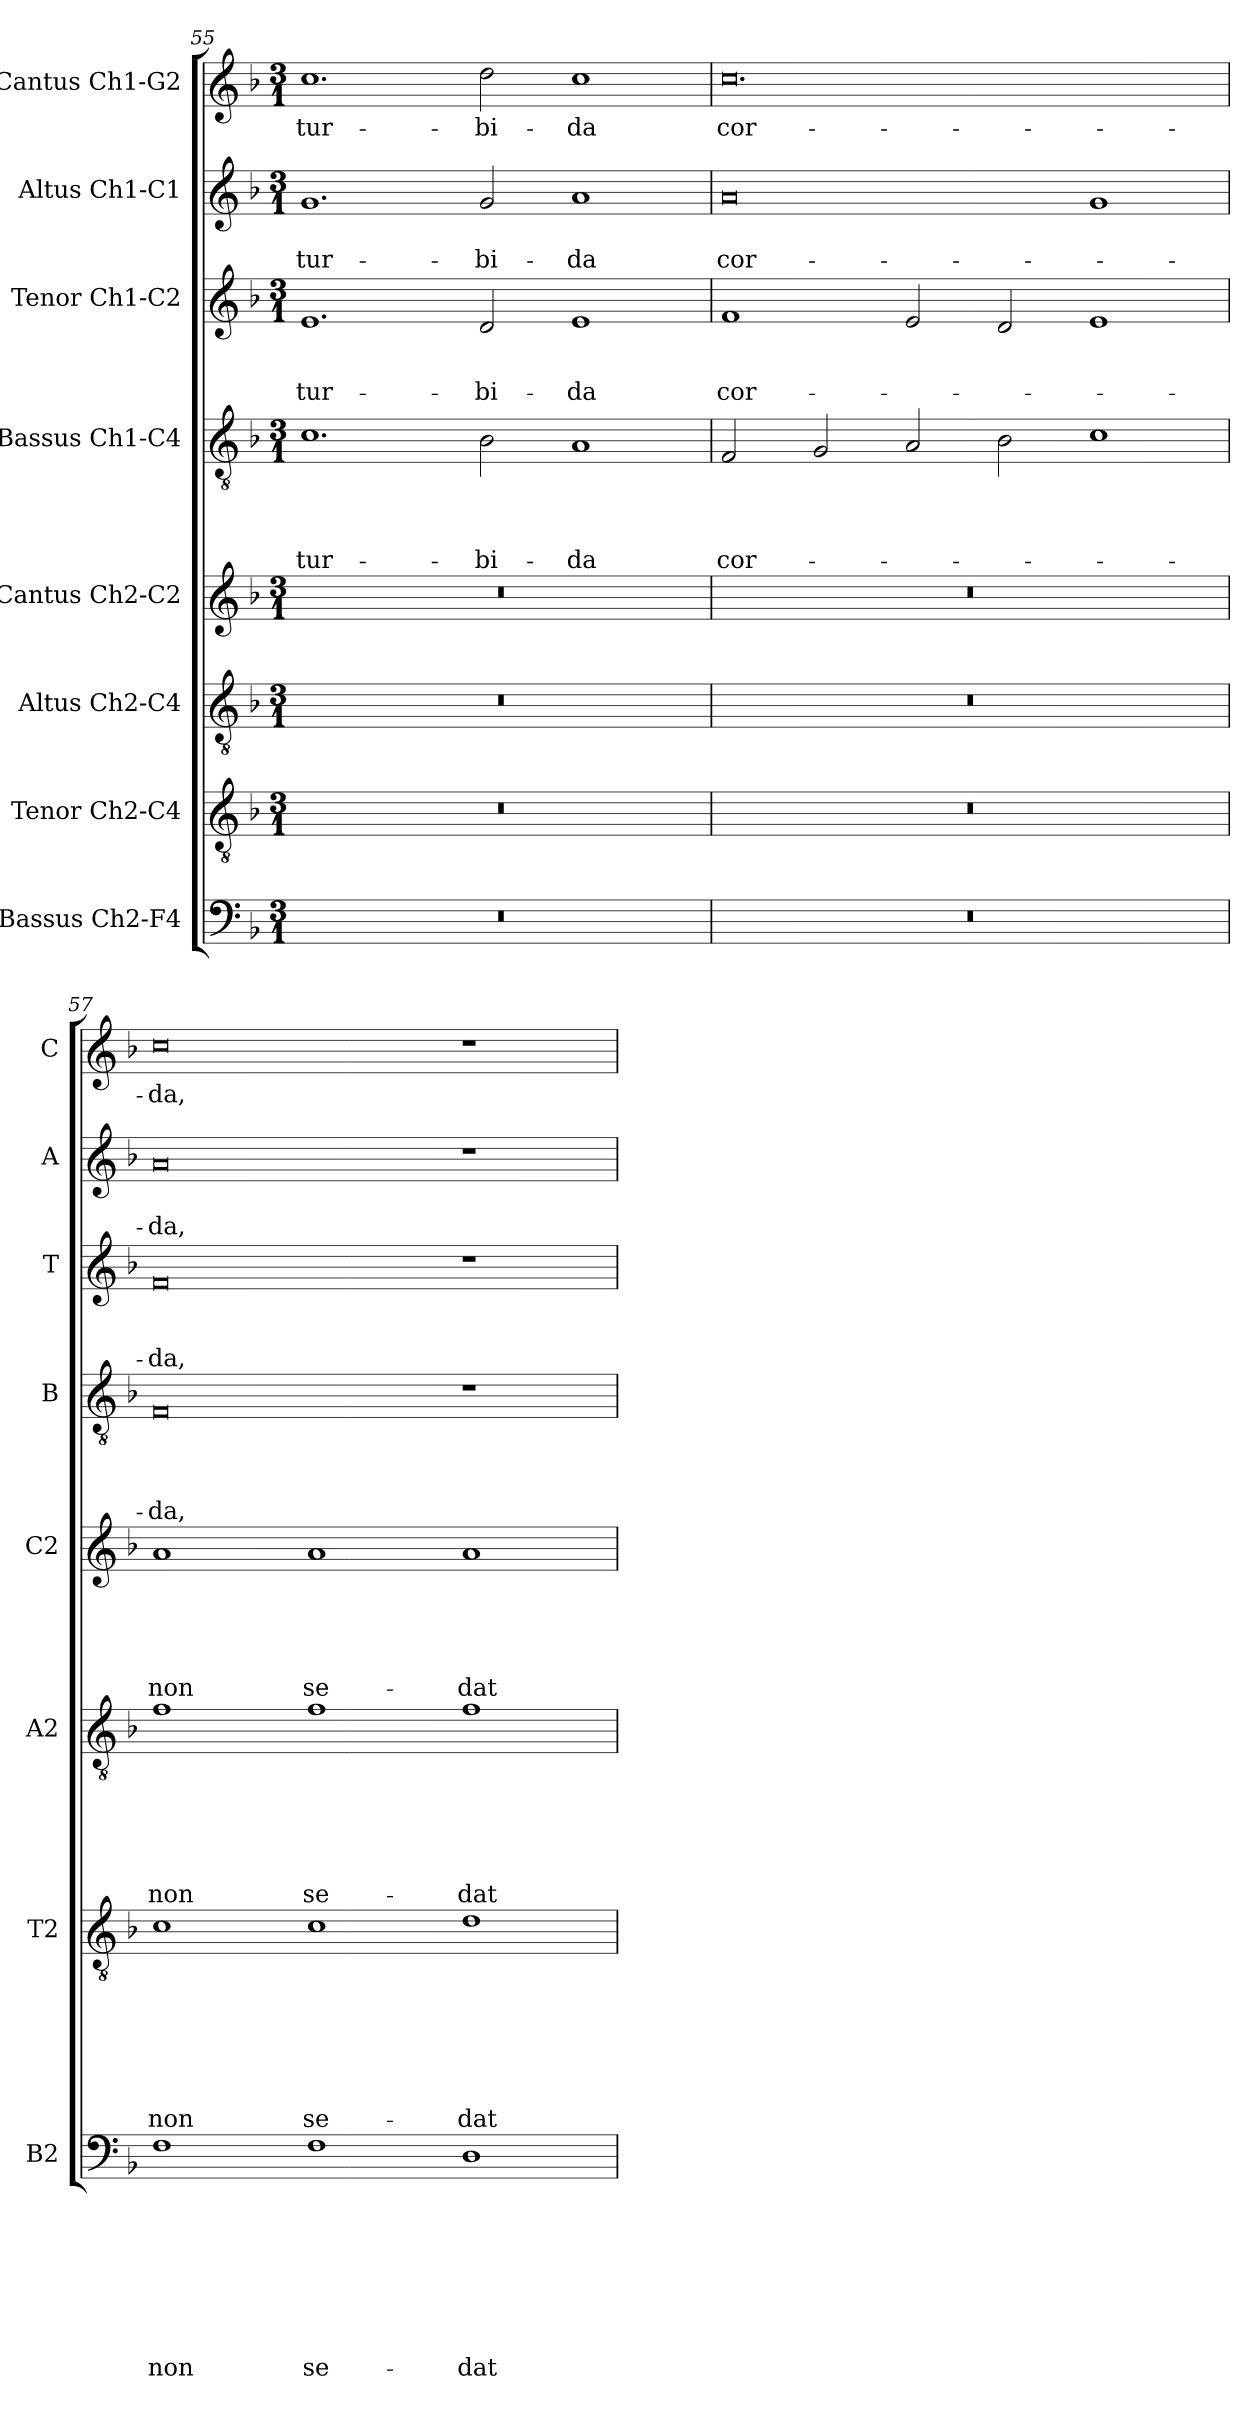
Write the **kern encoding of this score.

**kern	**text	**text	**text	**text	**text	**text	**text	**text	**kern	**text	**text	**text	**text	**text	**text	**text	**kern	**text	**text	**text	**text	**text	**text	**kern	**text	**text	**text	**text	**text	**kern	**text	**text	**text	**text	**kern	**text	**text	**text	**kern	**text	**text	**kern	**text
*part8	*part8	*part8	*part8	*part8	*part8	*part8	*part8	*part8	*part7	*part7	*part7	*part7	*part7	*part7	*part7	*part7	*part6	*part6	*part6	*part6	*part6	*part6	*part6	*part5	*part5	*part5	*part5	*part5	*part5	*part4	*part4	*part4	*part4	*part4	*part3	*part3	*part3	*part3	*part2	*part2	*part2	*part1	*part1
*staff8	*staff8	*staff8	*staff8	*staff8	*staff8	*staff8	*staff8	*staff8	*staff7	*staff7	*staff7	*staff7	*staff7	*staff7	*staff7	*staff7	*staff6	*staff6	*staff6	*staff6	*staff6	*staff6	*staff6	*staff5	*staff5	*staff5	*staff5	*staff5	*staff5	*staff4	*staff4	*staff4	*staff4	*staff4	*staff3	*staff3	*staff3	*staff3	*staff2	*staff2	*staff2	*staff1	*staff1
*I"Bassus Ch2-F4	*	*	*	*	*	*	*	*	*I"Tenor Ch2-C4	*	*	*	*	*	*	*	*I"Altus Ch2-C4	*	*	*	*	*	*	*I"Cantus Ch2-C2	*	*	*	*	*	*I"Bassus Ch1-C4	*	*	*	*	*I"Tenor Ch1-C2	*	*	*	*I"Altus Ch1-C1	*	*	*I"Cantus Ch1-G2	*
*I'B2	*	*	*	*	*	*	*	*	*I'T2	*	*	*	*	*	*	*	*I'A2	*	*	*	*	*	*	*I'C2	*	*	*	*	*	*I'B	*	*	*	*	*I'T	*	*	*	*I'A	*	*	*I'C	*
*clefF4	*	*	*	*	*	*	*	*	*clefGv2	*	*	*	*	*	*	*	*clefGv2	*	*	*	*	*	*	*clefG2	*	*	*	*	*	*clefGv2	*	*	*	*	*clefG2	*	*	*	*clefG2	*	*	*clefG2	*
*k[b-]	*	*	*	*	*	*	*	*	*k[b-]	*	*	*	*	*	*	*	*k[b-]	*	*	*	*	*	*	*k[b-]	*	*	*	*	*	*k[b-]	*	*	*	*	*k[b-]	*	*	*	*k[b-]	*	*	*k[b-]	*
*F:	*	*	*	*	*	*	*	*	*F:	*	*	*	*	*	*	*	*F:	*	*	*	*	*	*	*F:	*	*	*	*	*	*F:	*	*	*	*	*F:	*	*	*	*F:	*	*	*F:	*
*M3/1	*	*	*	*	*	*	*	*	*M3/1	*	*	*	*	*	*	*	*M3/1	*	*	*	*	*	*	*M3/1	*	*	*	*	*	*M3/1	*	*	*	*	*M3/1	*	*	*	*M3/1	*	*	*M3/1	*
=55	=55	=55	=55	=55	=55	=55	=55	=55	=55	=55	=55	=55	=55	=55	=55	=55	=55	=55	=55	=55	=55	=55	=55	=55	=55	=55	=55	=55	=55	=55	=55	=55	=55	=55	=55	=55	=55	=55	=55	=55	=55	=55	=55
!	!	!	!	!	!	!	!	!	!	!	!	!	!	!	!	!	!	!	!	!	!	!	!	!	!	!	!	!	!	!	!	!	!	!LO:LY:b	!	!	!	!LO:LY:b	!	!	!LO:LY:b	!	!LO:LY:b
0.r	.	.	.	.	.	.	.	.	0.r	.	.	.	.	.	.	.	0.r	.	.	.	.	.	.	0.r	.	.	.	.	.	1.c	.	.	.	tur-	1.e	.	.	tur-	1.g	.	tur-	1.cc	tur-
!	!	!	!	!	!	!	!	!	!	!	!	!	!	!	!	!	!	!	!	!	!	!	!	!	!	!	!	!	!	!	!	!	!	!LO:LY:b	!	!	!	!LO:LY:b	!	!	!LO:LY:b	!	!LO:LY:b
.	.	.	.	.	.	.	.	.	.	.	.	.	.	.	.	.	.	.	.	.	.	.	.	.	.	.	.	.	.	2B-\	.	.	.	-bi-	2d/	.	.	-bi-	2g/	.	-bi-	2dd\	-bi-
!	!	!	!	!	!	!	!	!	!	!	!	!	!	!	!	!	!	!	!	!	!	!	!	!	!	!	!	!	!	!	!	!	!	!LO:LY:b	!	!	!	!LO:LY:b	!	!	!LO:LY:b	!	!LO:LY:b
.	.	.	.	.	.	.	.	.	.	.	.	.	.	.	.	.	.	.	.	.	.	.	.	.	.	.	.	.	.	1A	.	.	.	-da	1e	.	.	-da	1a	.	-da	1cc	-da
!!LO:PB:g=z
=56	=56	=56	=56	=56	=56	=56	=56	=56	=56	=56	=56	=56	=56	=56	=56	=56	=56	=56	=56	=56	=56	=56	=56	=56	=56	=56	=56	=56	=56	=56	=56	=56	=56	=56	=56	=56	=56	=56	=56	=56	=56	=56	=56
!	!	!	!	!	!	!	!	!	!	!	!	!	!	!	!	!	!	!	!	!	!	!	!	!	!	!	!	!	!	!	!	!	!	!LO:LY:b	!	!	!	!LO:LY:b	!	!	!LO:LY:b	!	!LO:LY:b
0.r	.	.	.	.	.	.	.	.	0.r	.	.	.	.	.	.	.	0.r	.	.	.	.	.	.	0.r	.	.	.	.	.	2F/	.	.	.	cor-	1f	.	.	cor-	0a	.	cor-	0.cc	cor-
.	.	.	.	.	.	.	.	.	.	.	.	.	.	.	.	.	.	.	.	.	.	.	.	.	.	.	.	.	.	2G/	.	.	.	.	.	.	.	.	.	.	.	.	.
.	.	.	.	.	.	.	.	.	.	.	.	.	.	.	.	.	.	.	.	.	.	.	.	.	.	.	.	.	.	2A/	.	.	.	.	2e/	.	.	.	.	.	.	.	.
.	.	.	.	.	.	.	.	.	.	.	.	.	.	.	.	.	.	.	.	.	.	.	.	.	.	.	.	.	.	2B-\	.	.	.	.	2d/	.	.	.	.	.	.	.	.
.	.	.	.	.	.	.	.	.	.	.	.	.	.	.	.	.	.	.	.	.	.	.	.	.	.	.	.	.	.	1c	.	.	.	.	1e	.	.	.	1g	.	.	.	.
=57	=57	=57	=57	=57	=57	=57	=57	=57	=57	=57	=57	=57	=57	=57	=57	=57	=57	=57	=57	=57	=57	=57	=57	=57	=57	=57	=57	=57	=57	=57	=57	=57	=57	=57	=57	=57	=57	=57	=57	=57	=57	=57	=57
!	!	!	!	!	!	!	!	!LO:LY:b	!	!	!	!	!	!	!	!LO:LY:b	!	!	!	!	!	!	!LO:LY:b	!	!	!	!	!	!LO:LY:b	!	!	!	!	!LO:LY:b	!	!	!	!LO:LY:b	!	!	!LO:LY:b	!	!LO:LY:b
1F	.	.	.	.	.	.	.	non	1c	.	.	.	.	.	.	non	1f	.	.	.	.	.	non	1a	.	.	.	.	non	0F	.	.	.	-da,	0f	.	.	-da,	0a	.	-da,	0cc	-da,
!	!	!	!	!	!	!	!	!LO:LY:b	!	!	!	!	!	!	!	!LO:LY:b	!	!	!	!	!	!	!LO:LY:b	!	!	!	!	!	!LO:LY:b	!	!	!	!	!	!	!	!	!	!	!	!	!	!
1F	.	.	.	.	.	.	.	se-	1c	.	.	.	.	.	.	se-	1f	.	.	.	.	.	se-	1a	.	.	.	.	se-	.	.	.	.	.	.	.	.	.	.	.	.	.	.
!	!	!	!	!	!	!	!	!LO:LY:b	!	!	!	!	!	!	!	!LO:LY:b	!	!	!	!	!	!	!LO:LY:b	!	!	!	!	!	!LO:LY:b	!	!	!	!	!	!	!	!	!	!	!	!	!	!
1D	.	.	.	.	.	.	.	-dat	1d	.	.	.	.	.	.	-dat	1f	.	.	.	.	.	-dat	1a	.	.	.	.	-dat	1r	.	.	.	.	1r	.	.	.	1r	.	.	1r	.
=	=	=	=	=	=	=	=	=	=	=	=	=	=	=	=	=	=	=	=	=	=	=	=	=	=	=	=	=	=	=	=	=	=	=	=	=	=	=	=	=	=	=	=
*-	*-	*-	*-	*-	*-	*-	*-	*-	*-	*-	*-	*-	*-	*-	*-	*-	*-	*-	*-	*-	*-	*-	*-	*-	*-	*-	*-	*-	*-	*-	*-	*-	*-	*-	*-	*-	*-	*-	*-	*-	*-	*-	*-
